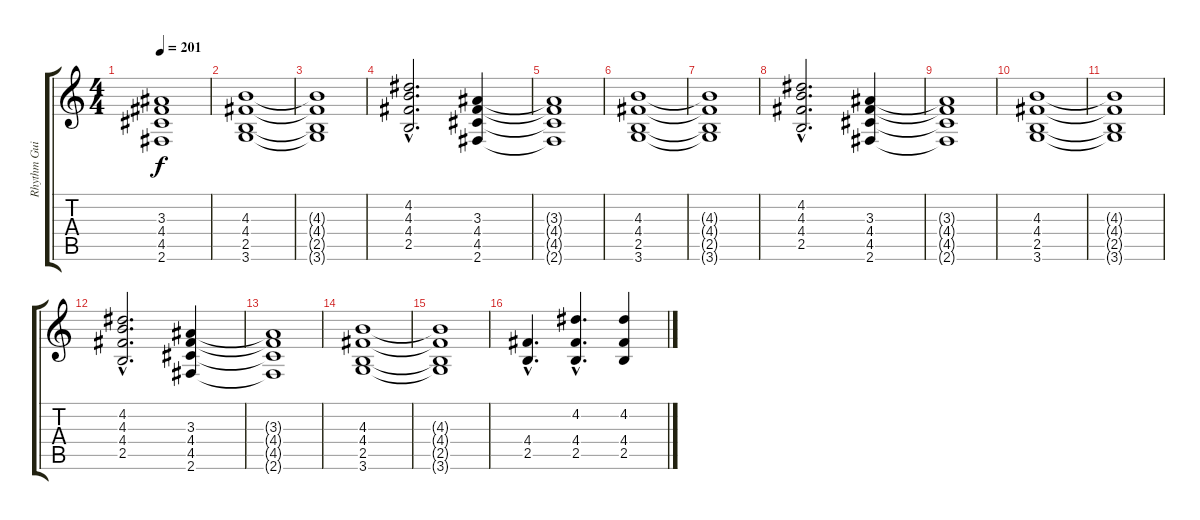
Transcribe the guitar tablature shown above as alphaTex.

\track ("Rhythm Guitar" "Rhythm Gui") {instrument distortionguitar}
\staff {score tabs}
\tuning (E4 B3 G3 D3 A2 E2) {hide}
\ts (4 4)
\tempo 201
\clef g2
\ks c
(3.3{t} 4.4{t} 4.5{t} 2.6{t}).1{dy f} |
(4.3 4.4 2.5 3.6).1 |
(4.3{t} 4.4{t} 2.5{t} 3.6{t}).1 |
(4.2{hac} 4.3{hac} 4.4{hac} 2.5{hac}).2{d} (3.3 4.4 4.5 2.6).4 |
(3.3{t} 4.4{t} 4.5{t} 2.6{t}).1 |
(4.3 4.4 2.5 3.6).1 |
(4.3{t} 4.4{t} 2.5{t} 3.6{t}).1 |
(4.2{hac} 4.3{hac} 4.4{hac} 2.5{hac}).2{d} (3.3 4.4 4.5 2.6).4 |
(3.3{t} 4.4{t} 4.5{t} 2.6{t}).1 |
(4.3 4.4 2.5 3.6).1 |
(4.3{t} 4.4{t} 2.5{t} 3.6{t}).1 |
(4.2{hac} 4.3{hac} 4.4{hac} 2.5{hac}).2{d} (3.3 4.4 4.5 2.6).4 |
(3.3{t} 4.4{t} 4.5{t} 2.6{t}).1 |
(4.3 4.4 2.5 3.6).1 |
(4.3{t} 4.4{t} 2.5{t} 3.6{t}).1 |
(4.4{hac} 2.5{hac}).4{d} (4.2{hac} 4.4{hac} 2.5{hac}).4{d} (4.2 4.4 2.5).4
